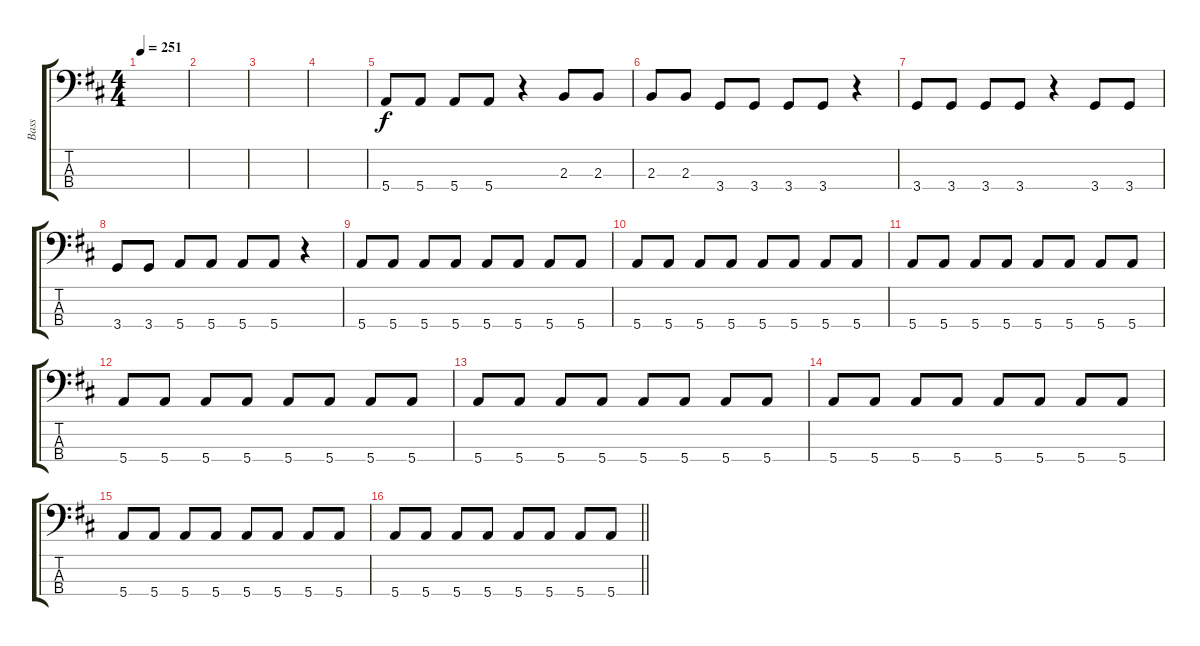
\track ("Bass" "Bass") {instrument electricbassfinger}
\staff {score tabs}
\tuning (G2 D2 A1 E1) {hide}
\ts (4 4)
\tempo 251
\clef f4
\ks d
|
|
|
|
5.4.8 5.4.8 5.4.8 5.4.8 r.4 2.3.8 2.3.8 |
2.3.8 2.3.8 3.4.8 3.4.8 3.4.8 3.4.8 r.4 |
3.4.8 3.4.8 3.4.8 3.4.8 r.4 3.4.8 3.4.8 |
3.4.8 3.4.8 5.4.8 5.4.8 5.4.8 5.4.8 r.4 |
5.4.8 5.4.8 5.4.8 5.4.8 5.4.8 5.4.8 5.4.8 5.4.8 |
5.4.8 5.4.8 5.4.8 5.4.8 5.4.8 5.4.8 5.4.8 5.4.8 |
5.4.8 5.4.8 5.4.8 5.4.8 5.4.8 5.4.8 5.4.8 5.4.8 |
5.4.8 5.4.8 5.4.8 5.4.8 5.4.8 5.4.8 5.4.8 5.4.8 |
5.4.8 5.4.8 5.4.8 5.4.8 5.4.8 5.4.8 5.4.8 5.4.8 |
5.4.8 5.4.8 5.4.8 5.4.8 5.4.8 5.4.8 5.4.8 5.4.8 |
5.4.8 5.4.8 5.4.8 5.4.8 5.4.8 5.4.8 5.4.8 5.4.8 |
\barLineRight lightlight
5.4.8 5.4.8 5.4.8 5.4.8 5.4.8 5.4.8 5.4.8 5.4.8
